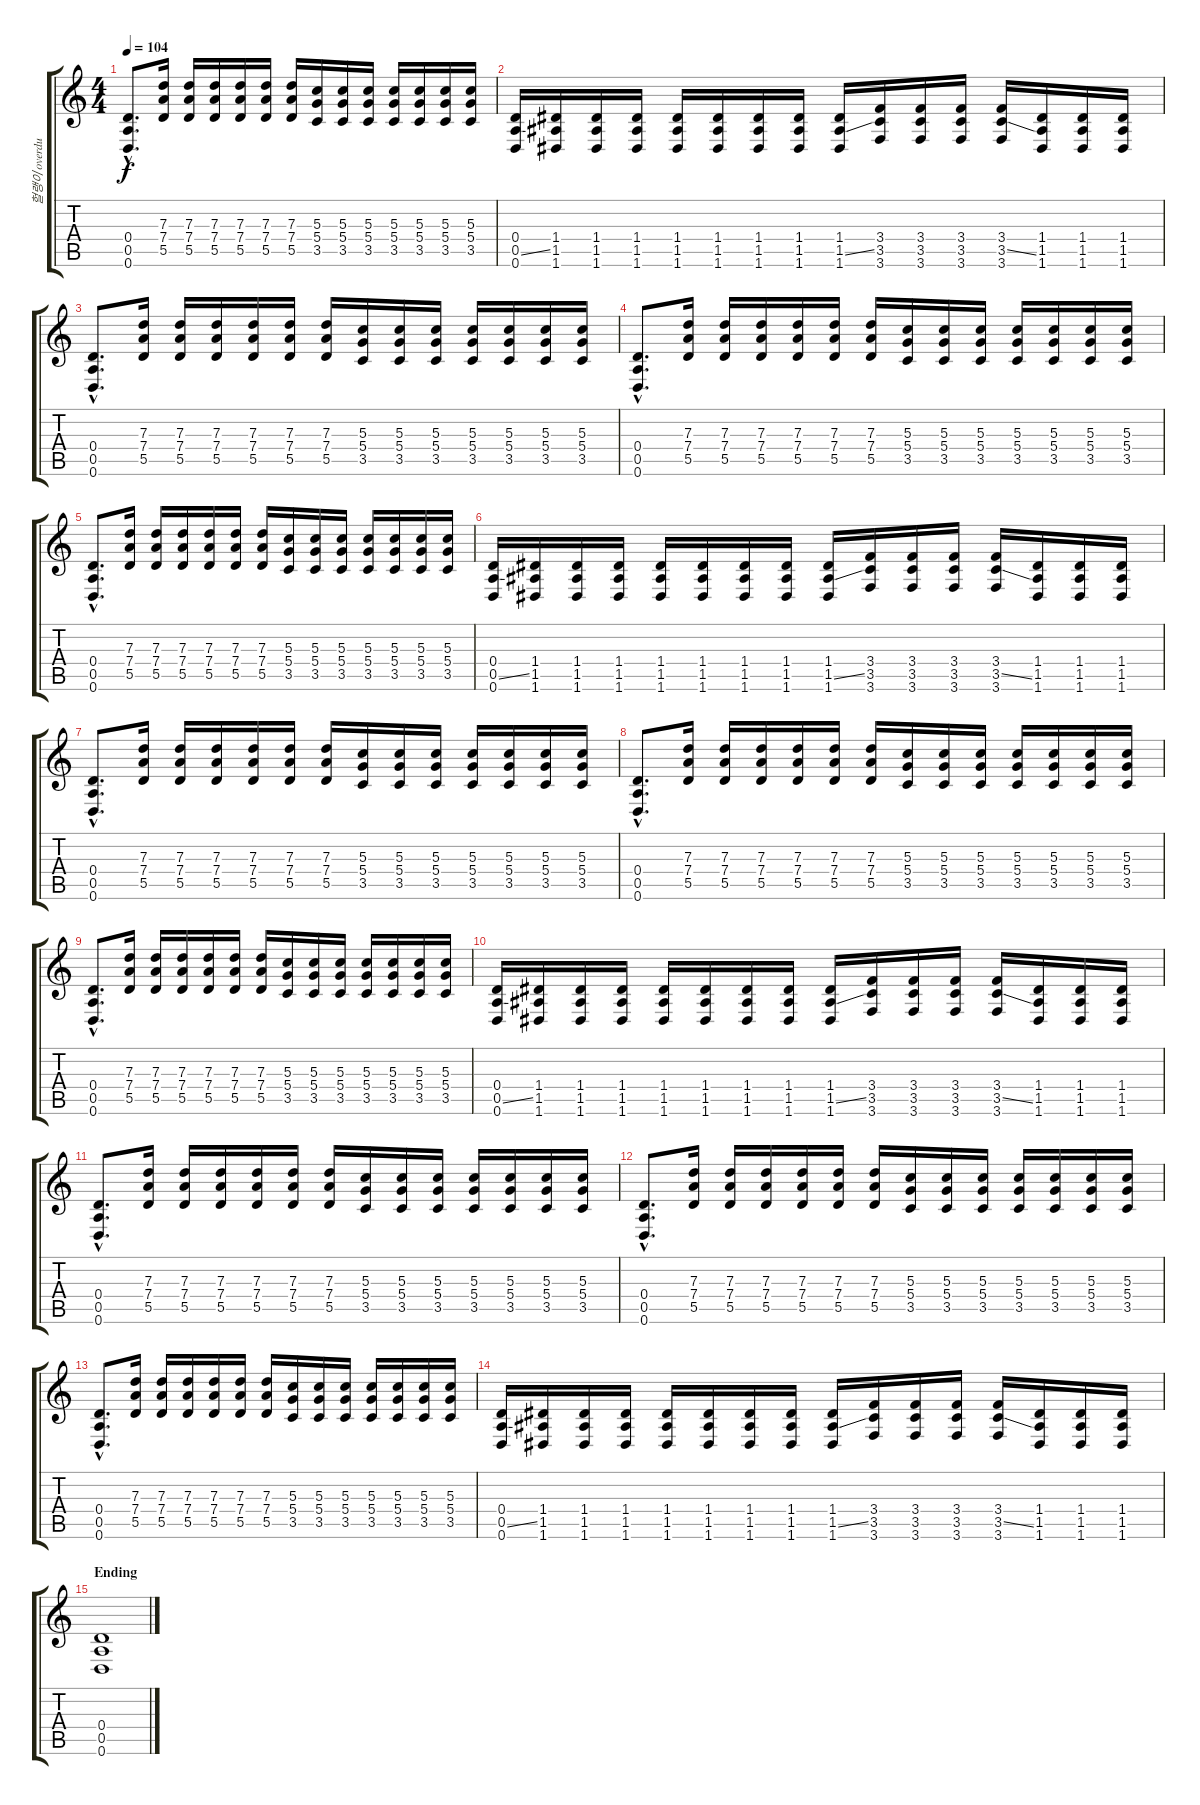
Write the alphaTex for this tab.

\track ("헐랭이 overdub" "헐랭이 overdu") {instrument distortionguitar}
\staff {score tabs}
\tuning (E4 B3 G3 D3 A2 D2) {hide}
\ts (4 4)
\tempo 104
\clef g2
\ks c
(0.4{hac} 0.5{hac} 0.6{hac}).8{d dy f} (7.3 7.4 5.5).16 (7.3 7.4 5.5).16 (7.3 7.4 5.5).16 (7.3 7.4 5.5).16 (7.3 7.4 5.5).16 (7.3 7.4 5.5).16 (5.3 5.4 3.5).16 (5.3 5.4 3.5).16 (5.3 5.4 3.5).16 (5.3 5.4 3.5).16 (5.3 5.4 3.5).16 (5.3 5.4 3.5).16 (5.3 5.4 3.5).16 |
(0.4 0.5{ss} 0.6).16 (1.4 1.5 1.6).16 (1.4 1.5 1.6).16 (1.4 1.5 1.6).16 (1.4 1.5 1.6).16 (1.4 1.5 1.6).16 (1.4 1.5 1.6).16 (1.4 1.5 1.6).16 (1.4 1.5{ss} 1.6).16 (3.4 3.5 3.6).16 (3.4 3.5 3.6).16 (3.4 3.5 3.6).16 (3.4 3.5{ss} 3.6).16 (1.4 1.5 1.6).16 (1.4 1.5 1.6).16 (1.4 1.5 1.6).16 |
(0.4{hac} 0.5{hac} 0.6{hac}).8{d} (7.3 7.4 5.5).16 (7.3 7.4 5.5).16 (7.3 7.4 5.5).16 (7.3 7.4 5.5).16 (7.3 7.4 5.5).16 (7.3 7.4 5.5).16 (5.3 5.4 3.5).16 (5.3 5.4 3.5).16 (5.3 5.4 3.5).16 (5.3 5.4 3.5).16 (5.3 5.4 3.5).16 (5.3 5.4 3.5).16 (5.3 5.4 3.5).16 |
(0.4{hac} 0.5{hac} 0.6{hac}).8{d} (7.3 7.4 5.5).16 (7.3 7.4 5.5).16 (7.3 7.4 5.5).16 (7.3 7.4 5.5).16 (7.3 7.4 5.5).16 (7.3 7.4 5.5).16 (5.3 5.4 3.5).16 (5.3 5.4 3.5).16 (5.3 5.4 3.5).16 (5.3 5.4 3.5).16 (5.3 5.4 3.5).16 (5.3 5.4 3.5).16 (5.3 5.4 3.5).16 |
(0.4{hac} 0.5{hac} 0.6{hac}).8{d} (7.3 7.4 5.5).16 (7.3 7.4 5.5).16 (7.3 7.4 5.5).16 (7.3 7.4 5.5).16 (7.3 7.4 5.5).16 (7.3 7.4 5.5).16 (5.3 5.4 3.5).16 (5.3 5.4 3.5).16 (5.3 5.4 3.5).16 (5.3 5.4 3.5).16 (5.3 5.4 3.5).16 (5.3 5.4 3.5).16 (5.3 5.4 3.5).16 |
(0.4 0.5{ss} 0.6).16 (1.4 1.5 1.6).16 (1.4 1.5 1.6).16 (1.4 1.5 1.6).16 (1.4 1.5 1.6).16 (1.4 1.5 1.6).16 (1.4 1.5 1.6).16 (1.4 1.5 1.6).16 (1.4 1.5{ss} 1.6).16 (3.4 3.5 3.6).16 (3.4 3.5 3.6).16 (3.4 3.5 3.6).16 (3.4 3.5{ss} 3.6).16 (1.4 1.5 1.6).16 (1.4 1.5 1.6).16 (1.4 1.5 1.6).16 |
(0.4{hac} 0.5{hac} 0.6{hac}).8{d} (7.3 7.4 5.5).16 (7.3 7.4 5.5).16 (7.3 7.4 5.5).16 (7.3 7.4 5.5).16 (7.3 7.4 5.5).16 (7.3 7.4 5.5).16 (5.3 5.4 3.5).16 (5.3 5.4 3.5).16 (5.3 5.4 3.5).16 (5.3 5.4 3.5).16 (5.3 5.4 3.5).16 (5.3 5.4 3.5).16 (5.3 5.4 3.5).16 |
(0.4{hac} 0.5{hac} 0.6{hac}).8{d} (7.3 7.4 5.5).16 (7.3 7.4 5.5).16 (7.3 7.4 5.5).16 (7.3 7.4 5.5).16 (7.3 7.4 5.5).16 (7.3 7.4 5.5).16 (5.3 5.4 3.5).16 (5.3 5.4 3.5).16 (5.3 5.4 3.5).16 (5.3 5.4 3.5).16 (5.3 5.4 3.5).16 (5.3 5.4 3.5).16 (5.3 5.4 3.5).16 |
(0.4{hac} 0.5{hac} 0.6{hac}).8{d} (7.3 7.4 5.5).16 (7.3 7.4 5.5).16 (7.3 7.4 5.5).16 (7.3 7.4 5.5).16 (7.3 7.4 5.5).16 (7.3 7.4 5.5).16 (5.3 5.4 3.5).16 (5.3 5.4 3.5).16 (5.3 5.4 3.5).16 (5.3 5.4 3.5).16 (5.3 5.4 3.5).16 (5.3 5.4 3.5).16 (5.3 5.4 3.5).16 |
(0.4 0.5{ss} 0.6).16 (1.4 1.5 1.6).16 (1.4 1.5 1.6).16 (1.4 1.5 1.6).16 (1.4 1.5 1.6).16 (1.4 1.5 1.6).16 (1.4 1.5 1.6).16 (1.4 1.5 1.6).16 (1.4 1.5{ss} 1.6).16 (3.4 3.5 3.6).16 (3.4 3.5 3.6).16 (3.4 3.5 3.6).16 (3.4 3.5{ss} 3.6).16 (1.4 1.5 1.6).16 (1.4 1.5 1.6).16 (1.4 1.5 1.6).16 |
(0.4{hac} 0.5{hac} 0.6{hac}).8{d} (7.3 7.4 5.5).16 (7.3 7.4 5.5).16 (7.3 7.4 5.5).16 (7.3 7.4 5.5).16 (7.3 7.4 5.5).16 (7.3 7.4 5.5).16 (5.3 5.4 3.5).16 (5.3 5.4 3.5).16 (5.3 5.4 3.5).16 (5.3 5.4 3.5).16 (5.3 5.4 3.5).16 (5.3 5.4 3.5).16 (5.3 5.4 3.5).16 |
(0.4{hac} 0.5{hac} 0.6{hac}).8{d} (7.3 7.4 5.5).16 (7.3 7.4 5.5).16 (7.3 7.4 5.5).16 (7.3 7.4 5.5).16 (7.3 7.4 5.5).16 (7.3 7.4 5.5).16 (5.3 5.4 3.5).16 (5.3 5.4 3.5).16 (5.3 5.4 3.5).16 (5.3 5.4 3.5).16 (5.3 5.4 3.5).16 (5.3 5.4 3.5).16 (5.3 5.4 3.5).16 |
(0.4{hac} 0.5{hac} 0.6{hac}).8{d} (7.3 7.4 5.5).16 (7.3 7.4 5.5).16 (7.3 7.4 5.5).16 (7.3 7.4 5.5).16 (7.3 7.4 5.5).16 (7.3 7.4 5.5).16 (5.3 5.4 3.5).16 (5.3 5.4 3.5).16 (5.3 5.4 3.5).16 (5.3 5.4 3.5).16 (5.3 5.4 3.5).16 (5.3 5.4 3.5).16 (5.3 5.4 3.5).16 |
(0.4 0.5{ss} 0.6).16 (1.4 1.5 1.6).16 (1.4 1.5 1.6).16 (1.4 1.5 1.6).16 (1.4 1.5 1.6).16 (1.4 1.5 1.6).16 (1.4 1.5 1.6).16 (1.4 1.5 1.6).16 (1.4 1.5{ss} 1.6).16 (3.4 3.5 3.6).16 (3.4 3.5 3.6).16 (3.4 3.5 3.6).16 (3.4 3.5{ss} 3.6).16 (1.4 1.5 1.6).16 (1.4 1.5 1.6).16 (1.4 1.5 1.6).16 |
\section ("" "Ending")
(0.4 0.5 0.6).1
